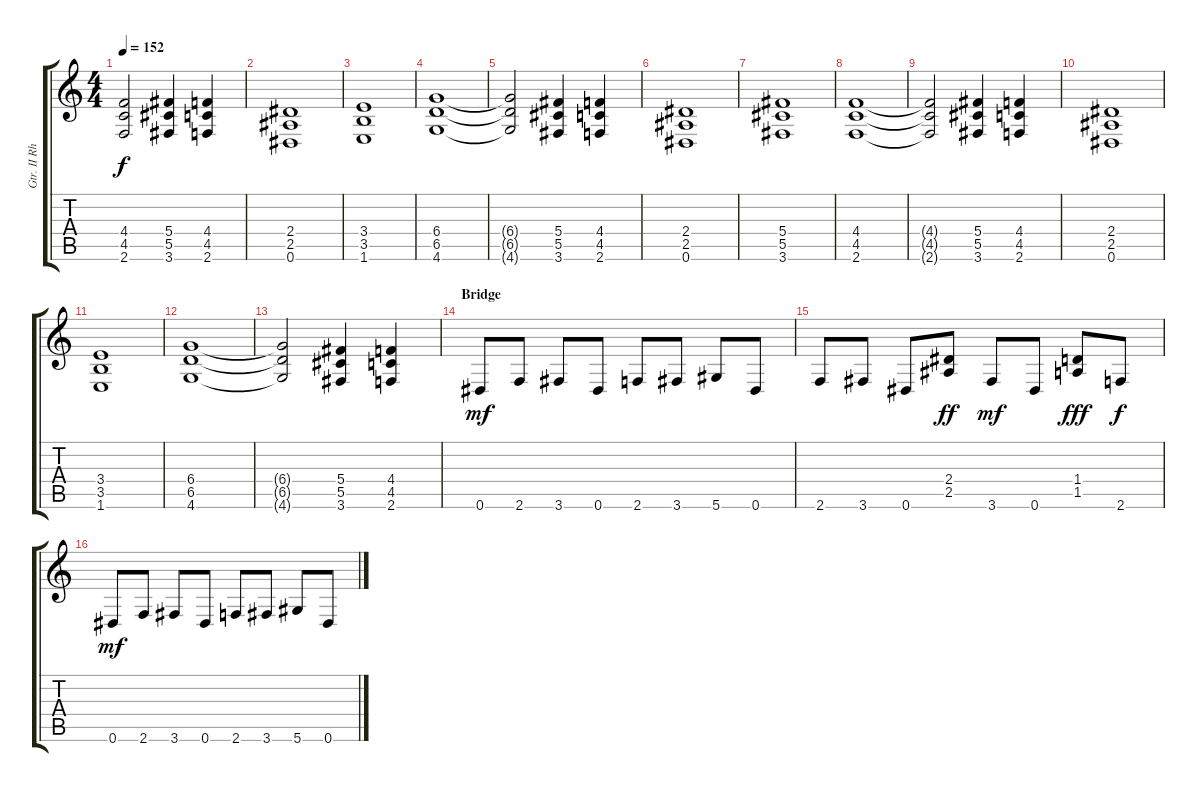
\track ("Gtr. II Rhytm" "Gtr. II Rh") {instrument overdrivenguitar}
\staff {score tabs}
\tuning (Eb4 Bb3 Gb3 Db3 Ab2 Eb2) {hide}
\ts (4 4)
\tempo 152
\clef g2
\ks c
(4.4{t} 4.5{t} 2.6{t}).2{dy f} (5.4 5.5 3.6).4 (4.4 4.5 2.6).4 |
(2.4 2.5 0.6).1 |
(3.4 3.5 1.6).1 |
(6.4 6.5 4.6).1 |
(6.4{t} 6.5{t} 4.6{t}).2 (5.4 5.5 3.6).4 (4.4 4.5 2.6).4 |
(2.4 2.5 0.6).1 |
(5.4 5.5 3.6).1 |
(4.4 4.5 2.6).1 |
(4.4{t} 4.5{t} 2.6{t}).2 (5.4 5.5 3.6).4 (4.4 4.5 2.6).4 |
(2.4 2.5 0.6).1 |
(3.4 3.5 1.6).1 |
(6.4 6.5 4.6).1 |
(6.4{t} 6.5{t} 4.6{t}).2 (5.4 5.5 3.6).4 (4.4 4.5 2.6).4 |
\section ("" "Bridge")
0.6.8{dy mf} 2.6.8 3.6.8 0.6.8 2.6.8 3.6.8 5.6.8 0.6.8 |
2.6.8 3.6.8 0.6.8 (2.4 2.5).8{dy ff} 3.6.8{dy mf} 0.6.8 (1.4 1.5).8{dy fff} 2.6.8{dy f} |
0.6.8{dy mf} 2.6.8 3.6.8 0.6.8 2.6.8 3.6.8 5.6.8 0.6.8
